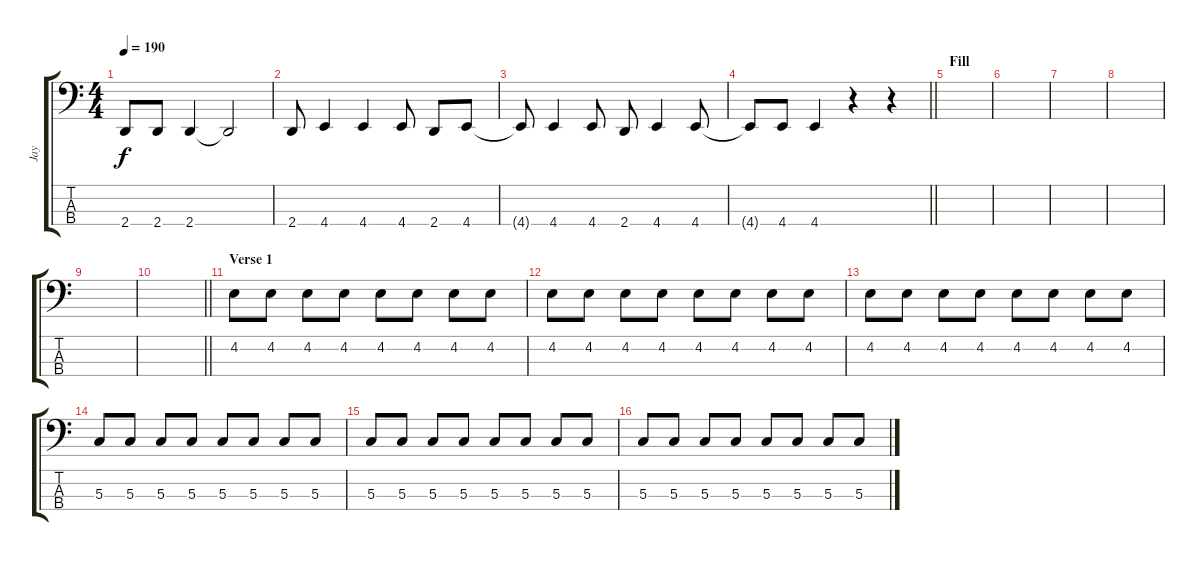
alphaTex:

\track ("Jay" "Jay") {instrument electricbasspick}
\staff {score tabs}
\tuning (F2 C2 G1 C1) {hide}
\ts (4 4)
\tempo 190
\clef f4
\ks c
2.4{t}.8{dy f} 2.4.8 2.4.4 2.4{t}.2 |
2.4.8 4.4.4 4.4.4 4.4.8 2.4.8 4.4.8 |
4.4{t}.8 4.4.4 4.4.8 2.4.8 4.4.4 4.4.8 |
\barLineRight lightlight
4.4{t}.8 4.4.8 4.4.4 r.4 r.4 |
\section ("" "Fill")
|
|
|
|
|
\barLineRight lightlight
|
\section ("" "Verse 1")
4.2.8 4.2.8 4.2.8 4.2.8 4.2.8 4.2.8 4.2.8 4.2.8 |
4.2.8 4.2.8 4.2.8 4.2.8 4.2.8 4.2.8 4.2.8 4.2.8 |
4.2.8 4.2.8 4.2.8 4.2.8 4.2.8 4.2.8 4.2.8 4.2.8 |
5.3.8 5.3.8 5.3.8 5.3.8 5.3.8 5.3.8 5.3.8 5.3.8 |
5.3.8 5.3.8 5.3.8 5.3.8 5.3.8 5.3.8 5.3.8 5.3.8 |
5.3.8 5.3.8 5.3.8 5.3.8 5.3.8 5.3.8 5.3.8 5.3.8
